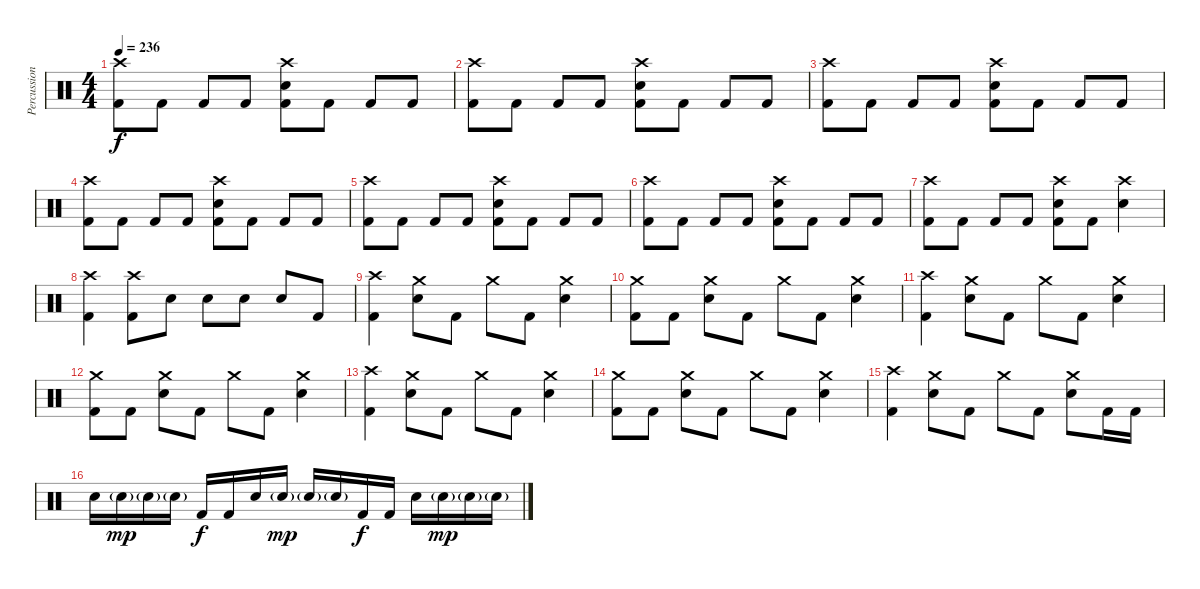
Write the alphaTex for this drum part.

\track ("Percussion" "Percussion") {instrument percussion}
\staff {score}
\articulation defaults
\ts (4 4)
\tempo 236
\clef neutral
\ks c
("Crash high (hit)" "Kick (hit) 2").8{dy f} "Kick (hit) 2".8 "Kick (hit) 2".8 "Kick (hit) 2".8 ("Crash high (hit)" "Electric Snare (hit)" "Kick (hit) 2").8 "Kick (hit) 2".8 "Kick (hit) 2".8 "Kick (hit) 2".8 |
("Crash high (hit)" "Kick (hit) 2").8 "Kick (hit) 2".8 "Kick (hit) 2".8 "Kick (hit) 2".8 ("Crash high (hit)" "Electric Snare (hit)" "Kick (hit) 2").8 "Kick (hit) 2".8 "Kick (hit) 2".8 "Kick (hit) 2".8 |
("Crash high (hit)" "Kick (hit) 2").8 "Kick (hit) 2".8 "Kick (hit) 2".8 "Kick (hit) 2".8 ("Crash high (hit)" "Electric Snare (hit)" "Kick (hit) 2").8 "Kick (hit) 2".8 "Kick (hit) 2".8 "Kick (hit) 2".8 |
("Crash high (hit)" "Kick (hit) 2").8 "Kick (hit) 2".8 "Kick (hit) 2".8 "Kick (hit) 2".8 ("Crash high (hit)" "Electric Snare (hit)" "Kick (hit) 2").8 "Kick (hit) 2".8 "Kick (hit) 2".8 "Kick (hit) 2".8 |
("Crash high (hit)" "Kick (hit) 2").8 "Kick (hit) 2".8 "Kick (hit) 2".8 "Kick (hit) 2".8 ("Crash high (hit)" "Electric Snare (hit)" "Kick (hit) 2").8 "Kick (hit) 2".8 "Kick (hit) 2".8 "Kick (hit) 2".8 |
("Crash high (hit)" "Kick (hit) 2").8 "Kick (hit) 2".8 "Kick (hit) 2".8 "Kick (hit) 2".8 ("Crash high (hit)" "Electric Snare (hit)" "Kick (hit) 2").8 "Kick (hit) 2".8 "Kick (hit) 2".8 "Kick (hit) 2".8 |
("Crash high (hit)" "Kick (hit) 2").8 "Kick (hit) 2".8 "Kick (hit) 2".8 "Kick (hit) 2".8 ("Crash high (hit)" "Electric Snare (hit)" "Kick (hit) 2").8 "Kick (hit) 2".8 ("Crash high (hit)" "Electric Snare (hit)").4 |
("Crash high (hit)" "Kick (hit) 2").4 ("Crash high (hit)" "Kick (hit) 2").8 "Electric Snare (hit)".8 "Electric Snare (hit)".8 "Electric Snare (hit)".8 "Electric Snare (hit)".8 "Kick (hit) 2".8 |
("Crash high (hit)" "Kick (hit) 2").4 ("Crash medium (hit)" "Electric Snare (hit)").8 "Kick (hit) 2".8 "Crash medium (hit)".8 "Kick (hit) 2".8 ("Crash medium (hit)" "Electric Snare (hit)").4 |
("Crash medium (hit)" "Kick (hit) 2").8 "Kick (hit) 2".8 ("Crash medium (hit)" "Electric Snare (hit)").8 "Kick (hit) 2".8 "Crash medium (hit)".8 "Kick (hit) 2".8 ("Crash medium (hit)" "Electric Snare (hit)").4 |
("Crash high (hit)" "Kick (hit) 2").4 ("Crash medium (hit)" "Electric Snare (hit)").8 "Kick (hit) 2".8 "Crash medium (hit)".8 "Kick (hit) 2".8 ("Crash medium (hit)" "Electric Snare (hit)").4 |
("Crash medium (hit)" "Kick (hit) 2").8 "Kick (hit) 2".8 ("Crash medium (hit)" "Electric Snare (hit)").8 "Kick (hit) 2".8 "Crash medium (hit)".8 "Kick (hit) 2".8 ("Crash medium (hit)" "Electric Snare (hit)").4 |
("Crash high (hit)" "Kick (hit) 2").4 ("Crash medium (hit)" "Electric Snare (hit)").8 "Kick (hit) 2".8 "Crash medium (hit)".8 "Kick (hit) 2".8 ("Crash medium (hit)" "Electric Snare (hit)").4 |
("Crash medium (hit)" "Kick (hit) 2").8 "Kick (hit) 2".8 ("Crash medium (hit)" "Electric Snare (hit)").8 "Kick (hit) 2".8 "Crash medium (hit)".8 "Kick (hit) 2".8 ("Crash medium (hit)" "Electric Snare (hit)").4 |
("Crash high (hit)" "Kick (hit) 2").4 ("Crash medium (hit)" "Electric Snare (hit)").8 "Kick (hit) 2".8 "Crash medium (hit)".8 "Kick (hit) 2".8 ("Crash medium (hit)" "Electric Snare (hit)").8 "Kick (hit) 2".16 "Kick (hit) 2".16 |
"Electric Snare (hit)".16 "Electric Snare (hit)"{g}.16{dy mp} "Electric Snare (hit)"{g}.16 "Electric Snare (hit)"{g}.16 "Kick (hit) 2".16{dy f} "Kick (hit) 2".16 "Electric Snare (hit)".16 "Electric Snare (hit)"{g}.16{dy mp} "Electric Snare (hit)"{g}.16 "Electric Snare (hit)"{g}.16 "Kick (hit) 2".16{dy f} "Kick (hit) 2".16 "Electric Snare (hit)".16 "Electric Snare (hit)"{g}.16{dy mp} "Electric Snare (hit)"{g}.16 "Electric Snare (hit)"{g}.16
